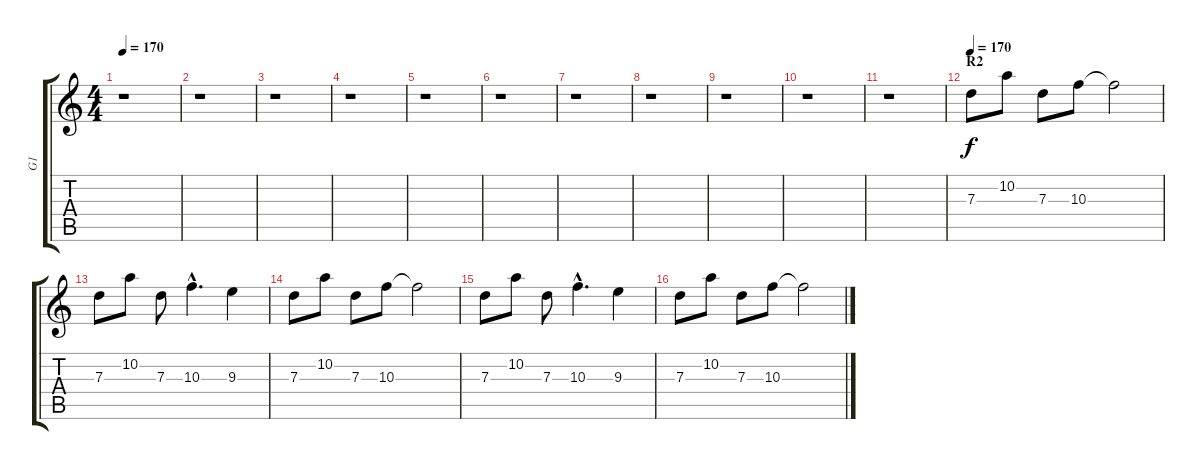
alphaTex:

\track ("G1" "G1") {instrument distortionguitar}
\staff {score tabs}
\tuning (E4 B3 G3 D3 A2 E2) {hide}
\ts (4 4)
\tempo 170
\clef g2
\ks c
r.1{dy ppp} |
r.1 |
r.1 |
\section ("" "")
r.1 |
r.1 |
r.1 |
r.1 |
r.1 |
r.1 |
r.1 |
r.1 |
\section ("" "R2")
\tempo 170
7.3.8{dy f balance 8 instrument distortionguitar} 10.2.8 7.3.8 10.3.8 10.3{t}.2 |
7.3.8 10.2.8 7.3.8 10.3{hac}.4{d} 9.3.4 |
7.3.8 10.2.8 7.3.8 10.3.8 10.3{t}.2 |
7.3.8 10.2.8 7.3.8 10.3{hac}.4{d} 9.3.4 |
7.3.8 10.2.8 7.3.8 10.3.8 10.3{t}.2
